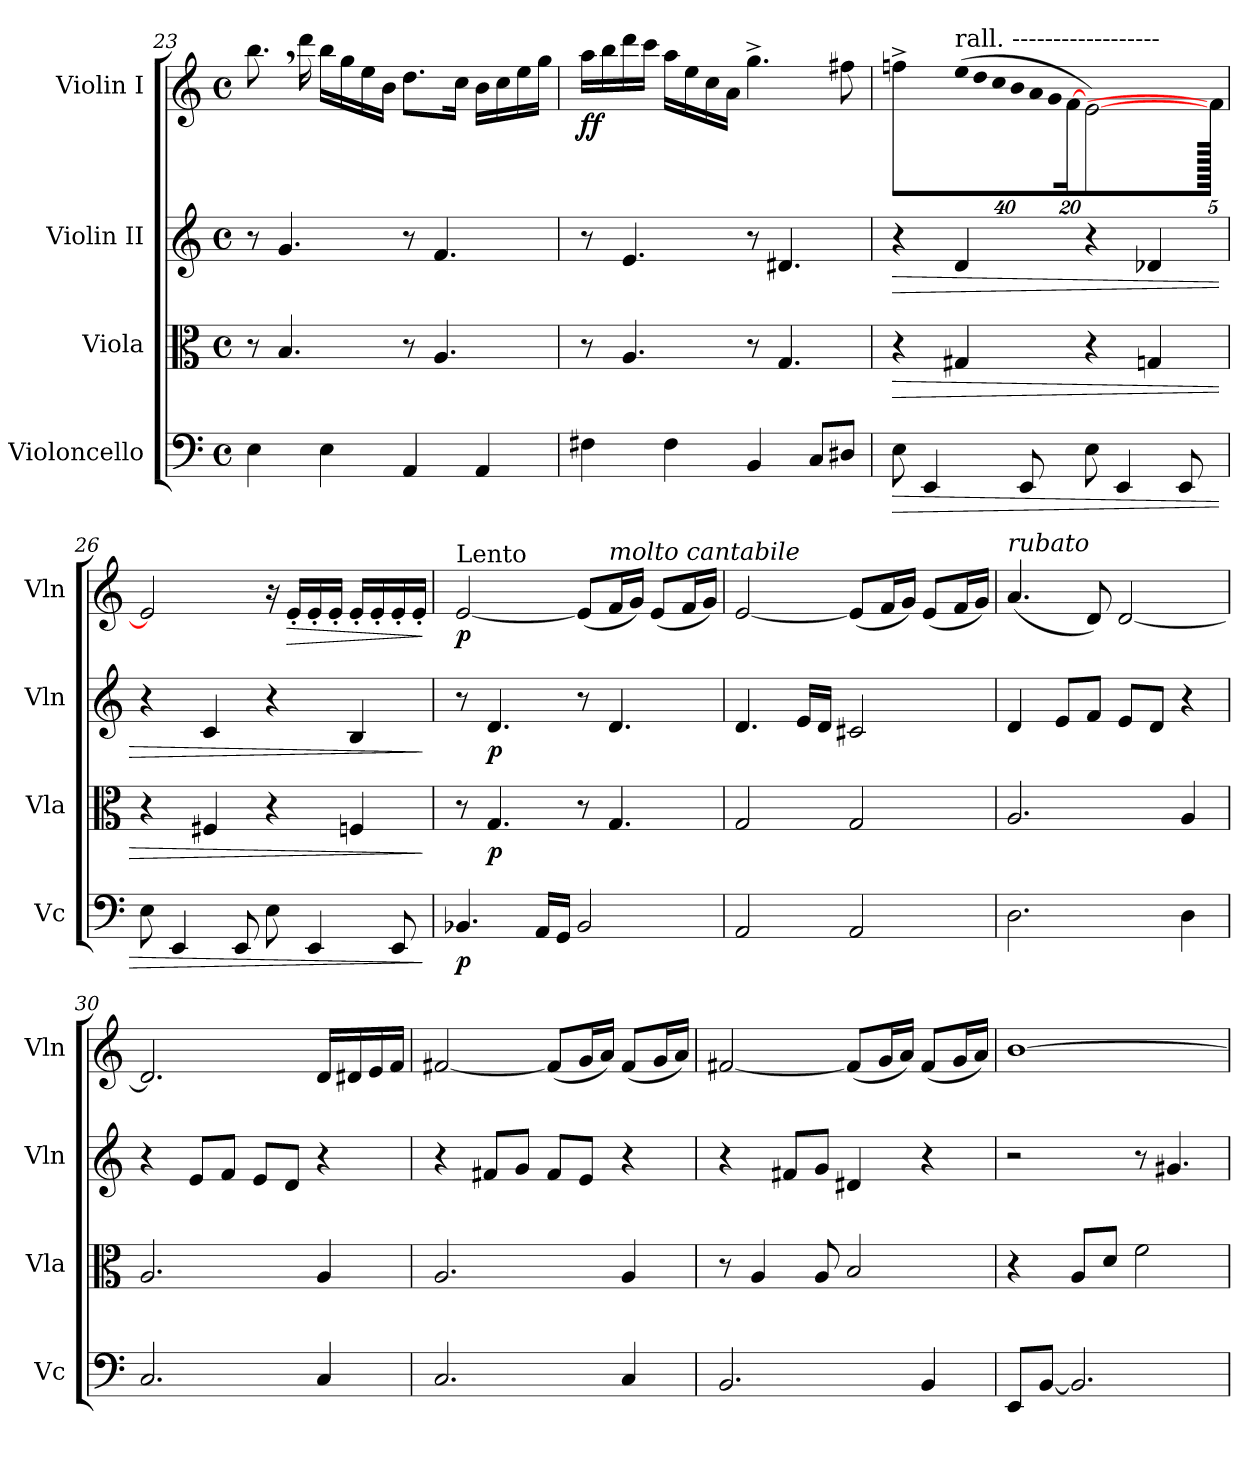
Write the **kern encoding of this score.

**kern	**dynam	**kern	**dynam	**kern	**dynam	**kern	**dynam
*part4	*part4	*part3	*part3	*part2	*part2	*part1	*part1
*staff4	*staff4	*staff3	*staff3	*staff2	*staff2	*staff1	*staff1
*I"Violoncello	*	*I"Viola	*	*I"Violin II	*	*I"Violin I	*
*I'Vc	*	*I'Vla	*	*I'Vln	*	*I'Vln	*
*clefF4	*	*clefC3	*	*clefG2	*	*clefG2	*
*k[]	*	*k[]	*	*k[]	*	*k[]	*
*M4/4	*	*M4/4	*	*M4/4	*	*M4/4	*
*met(c)	*	*met(c)	*	*met(c)	*	*met(c)	*
=23	=23	=23	=23	=23	=23	=23	=23
4E\	.	8r	.	8r	.	8.bb,\	.
.	.	4.B/	.	4.g/	.	.	.
.	.	.	.	.	.	16ddd\	.
4E\	.	.	.	.	.	16bb\LL	.
.	.	.	.	.	.	16gg\	.
.	.	.	.	.	.	16ee\	.
.	.	.	.	.	.	16b\JJ	.
4AA/	.	8r	.	8r	.	8.dd\L	.
.	.	4.A/	.	4.f/	.	.	.
.	.	.	.	.	.	16cc\Jk	.
4AA/	.	.	.	.	.	16b\LL	.
.	.	.	.	.	.	16cc\	.
.	.	.	.	.	.	16ee\	.
.	.	.	.	.	.	16gg\JJ	.
!!LO:LB:g=z
=24	=24	=24	=24	=24	=24	=24	=24
!	!	!	!	!	!	!	!LO:DY:b
4F#X\	.	8r	.	8r	.	16aa\LL	ff
.	.	.	.	.	.	16bb\	.
.	.	4.A/	.	4.e/	.	16ddd\	.
.	.	.	.	.	.	16ccc\JJ	.
4F#\	.	.	.	.	.	16aa\LL	.
.	.	.	.	.	.	16ee\	.
.	.	.	.	.	.	16cc\	.
.	.	.	.	.	.	16a\JJ	.
4BB/	.	8r	.	8r	.	4.gg^\	.
.	.	4.G/	.	4.d#X/	.	.	.
8C/L	.	.	.	.	.	.	.
8D#X/J	.	.	.	.	.	8ff#X\	.
=25	=25	=25	=25	=25	=25	=25	=25
!	!LO:HP:b	!	!LO:HP:b	!	!LO:HP:b	!	!
8E\	>	4r	>	4r	>	4ffn^\	.
4EE/	.	.	.	.	.	.	.
*	*	*	*	*	*	*Xbrackettup	*
*	*	*	*	*	*	*MM90	*
!	!	!	!	!	!	!LO:TX:a:t=rall. ------------------	!
!	!	!	!	!	!	!LO:N:vis=16	!
.	.	4G#X/	.	4d/	.	(640%23ee\LL	.
!	!	!	!	!	!	!LO:N:vis=16	!
.	.	.	.	.	.	640%23dd\	.
!	!	!	!	!	!	!LO:N:vis=16	!
.	.	.	.	.	.	640%23cc\	.
!	!	!	!	!	!	!LO:N:vis=16	!
.	.	.	.	.	.	640%23b\	.
8EE/	.	.	.	.	.	.	.
!	!	!	!	!	!	!LO:N:vis=16	!
.	.	.	.	.	.	640%23a\	.
!	!	!	!	!	!	!LO:N:vis=16	!
.	.	.	.	.	.	640%23g\	.
.	.	.	.	.	.	[320%11f\JJ	.
8E\	.	4r	.	4r	.	[2e/)	.
4EE/	.	.	.	.	.	.	.
.	.	4Gn/	.	4d-X/	.	.	.
8EE/	.	.	.	.	.	.	.
640ryy	.	640ryy	.	640ryy	.	640f\JJ]	.
=26	=26	=26	=26	=26	=26	=26	=26
*	*	*	*	*	*	*MM85	*
8E\	.	4r	.	4r	.	2e/]	.
4EE/	.	.	.	.	.	.	.
.	.	4F#X/	.	4c/	.	.	.
8EE/	.	.	.	.	.	.	.
8E\	.	4r	.	4r	.	16r	.
!	!	!	!	!	!	!	!LO:HP:b
.	.	.	.	.	.	16e'/LL	>
4EE/	.	.	.	.	.	16e'/	.
.	.	.	.	.	.	16e'/JJ	.
.	.	4Fn/	.	4B/	.	16e'/LL	.
.	.	.	.	.	.	16e'/	.
8EE/	.	.	.	.	.	16e'/	.
.	.	.	.	.	.	16e'/JJ	.
.	]	.	]	.	]	.	]
=27	=27	=27	=27	=27	=27	=27	=27
*	*	*	*	*	*	*MM80	*
!	!	!	!	!	!	!LO:TX:a:t=Lento	!
!	!LO:DY:b	!	!	!	!	!	!LO:DY:b
4.BB-X/	p	8r	.	8r	.	[2e/	p
!	!	!	!LO:DY:b	!	!LO:DY:b	!	!
.	.	4.G/	p	4.d/	p	.	.
16AA/LL	.	.	.	.	.	.	.
16GG/JJ	.	.	.	.	.	.	.
2BB-/	.	8r	.	8r	.	(8e/L]	.
!	!	!	!	!	!	!LO:TX:a:i:t=molto cantabile	!
.	.	4.G/	.	4.d/	.	16f/L	.
.	.	.	.	.	.	16g/JJ)	.
.	.	.	.	.	.	(8e/L	.
.	.	.	.	.	.	16f/L	.
.	.	.	.	.	.	16g/JJ)	.
=28	=28	=28	=28	=28	=28	=28	=28
2AA/	.	2G/	.	4.d/	.	[2e/	.
.	.	.	.	16e/LL	.	.	.
.	.	.	.	16d/JJ	.	.	.
2AA/	.	2G/	.	2c#X/	.	(8e/L]	.
.	.	.	.	.	.	16f/L	.
.	.	.	.	.	.	16g/JJ)	.
.	.	.	.	.	.	(8e/L	.
.	.	.	.	.	.	16f/L	.
.	.	.	.	.	.	16g/JJ)	.
!!LO:LB:g=z
=29	=29	=29	=29	=29	=29	=29	=29
!	!	!	!	!	!	!LO:TX:a:i:t=rubato	!
2.D\	.	2.A/	.	4d/	.	(4.a/	.
.	.	.	.	8e/L	.	.	.
.	.	.	.	8f/J	.	8d/)	.
.	.	.	.	8e/L	.	[2d/	.
.	.	.	.	8d/J	.	.	.
4D\	.	4A/	.	4r	.	.	.
=30	=30	=30	=30	=30	=30	=30	=30
2.C/	.	2.A/	.	4r	.	2.d/]	.
.	.	.	.	8e/L	.	.	.
.	.	.	.	8f/J	.	.	.
.	.	.	.	8e/L	.	.	.
.	.	.	.	8d/J	.	.	.
4C/	.	4A/	.	4r	.	16d/LL	.
.	.	.	.	.	.	16d#X/	.
.	.	.	.	.	.	16e/	.
.	.	.	.	.	.	16f/JJ	.
=31	=31	=31	=31	=31	=31	=31	=31
2.C/	.	2.A/	.	4r	.	[2f#X/	.
.	.	.	.	8f#X/L	.	.	.
.	.	.	.	8g/J	.	.	.
.	.	.	.	8f#/L	.	(8f#/L]	.
.	.	.	.	8e/J	.	16g/L	.
.	.	.	.	.	.	16a/JJ)	.
4C/	.	4A/	.	4r	.	(8f#/L	.
.	.	.	.	.	.	16g/L	.
.	.	.	.	.	.	16a/JJ)	.
=32	=32	=32	=32	=32	=32	=32	=32
2.BB/	.	8r	.	4r	.	[2f#X/	.
.	.	4A/	.	.	.	.	.
.	.	.	.	8f#X/L	.	.	.
.	.	8A/	.	8g/J	.	.	.
.	.	2B/	.	4d#X/	.	(8f#/L]	.
.	.	.	.	.	.	16g/L	.
.	.	.	.	.	.	16a/JJ)	.
4BB/	.	.	.	4r	.	(8f#/L	.
.	.	.	.	.	.	16g/L	.
.	.	.	.	.	.	16a/JJ)	.
=33	=33	=33	=33	=33	=33	=33	=33
8EE/L	.	4r	.	2r	.	[1b	.
[8BB/J	.	.	.	.	.	.	.
2.BB/]	.	8A/L	.	.	.	.	.
.	.	8d/J	.	.	.	.	.
.	.	2f\	.	8r	.	.	.
.	.	.	.	4.g#X/	.	.	.
=	=	=	=	=	=	=	=
*-	*-	*-	*-	*-	*-	*-	*-
